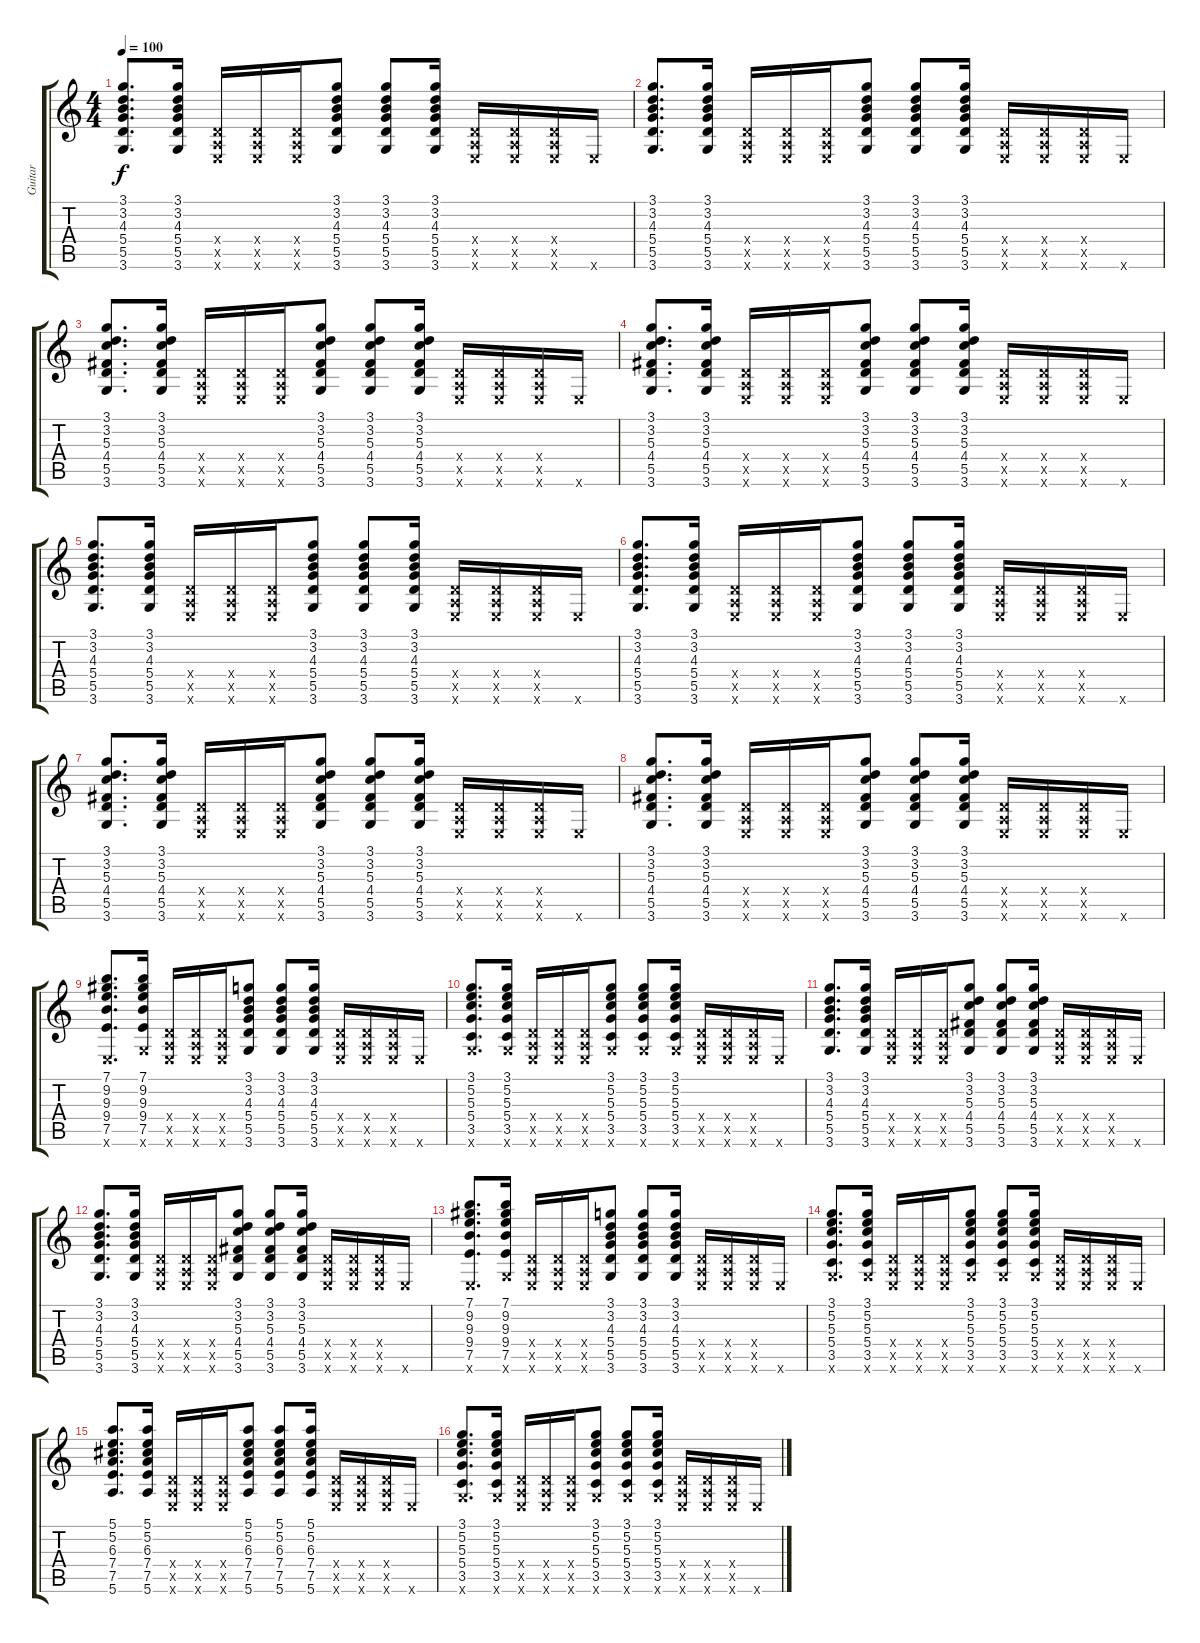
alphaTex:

\track ("Guitar" "Guitar") {instrument acousticguitarnylon}
\staff {score tabs}
\tuning (E4 B3 G3 D3 A2 E2) {hide}
\ts (4 4)
\tempo 100
\clef g2
\ks c
(3.1 3.2 4.3 5.4 5.5 3.6).8{d dy f} (3.1 3.2 4.3 5.4 5.5 3.6).16 (0.4{x} 0.5{x} 0.6{x}).16 (0.4{x} 0.5{x} 0.6{x}).16 (0.4{x} 0.5{x} 0.6{x}).16 (3.1 3.2 4.3 5.4 5.5 3.6).8 (3.1 3.2 4.3 5.4 5.5 3.6).8 (3.1 3.2 4.3 5.4 5.5 3.6).16 (0.4{x} 0.5{x} 0.6{x}).16 (0.4{x} 0.5{x} 0.6{x}).16 (0.4{x} 0.5{x} 0.6{x}).16 0.6{x}.16 |
(3.1 3.2 4.3 5.4 5.5 3.6).8{d} (3.1 3.2 4.3 5.4 5.5 3.6).16 (0.4{x} 0.5{x} 0.6{x}).16 (0.4{x} 0.5{x} 0.6{x}).16 (0.4{x} 0.5{x} 0.6{x}).16 (3.1 3.2 4.3 5.4 5.5 3.6).8 (3.1 3.2 4.3 5.4 5.5 3.6).8 (3.1 3.2 4.3 5.4 5.5 3.6).16 (0.4{x} 0.5{x} 0.6{x}).16 (0.4{x} 0.5{x} 0.6{x}).16 (0.4{x} 0.5{x} 0.6{x}).16 0.6{x}.16 |
(3.1 3.2 5.3 4.4 5.5 3.6).8{d} (3.1 3.2 5.3 4.4 5.5 3.6).16 (0.4{x} 0.5{x} 0.6{x}).16 (0.4{x} 0.5{x} 0.6{x}).16 (0.4{x} 0.5{x} 0.6{x}).16 (3.1 3.2 5.3 4.4 5.5 3.6).8 (3.1 3.2 5.3 4.4 5.5 3.6).8 (3.1 3.2 5.3 4.4 5.5 3.6).16 (0.4{x} 0.5{x} 0.6{x}).16 (0.4{x} 0.5{x} 0.6{x}).16 (0.4{x} 0.5{x} 0.6{x}).16 0.6{x}.16 |
(3.1 3.2 5.3 4.4 5.5 3.6).8{d} (3.1 3.2 5.3 4.4 5.5 3.6).16 (0.4{x} 0.5{x} 0.6{x}).16 (0.4{x} 0.5{x} 0.6{x}).16 (0.4{x} 0.5{x} 0.6{x}).16 (3.1 3.2 5.3 4.4 5.5 3.6).8 (3.1 3.2 5.3 4.4 5.5 3.6).8 (3.1 3.2 5.3 4.4 5.5 3.6).16 (0.4{x} 0.5{x} 0.6{x}).16 (0.4{x} 0.5{x} 0.6{x}).16 (0.4{x} 0.5{x} 0.6{x}).16 0.6{x}.16 |
(3.1 3.2 4.3 5.4 5.5 3.6).8{d} (3.1 3.2 4.3 5.4 5.5 3.6).16 (0.4{x} 0.5{x} 0.6{x}).16 (0.4{x} 0.5{x} 0.6{x}).16 (0.4{x} 0.5{x} 0.6{x}).16 (3.1 3.2 4.3 5.4 5.5 3.6).8 (3.1 3.2 4.3 5.4 5.5 3.6).8 (3.1 3.2 4.3 5.4 5.5 3.6).16 (0.4{x} 0.5{x} 0.6{x}).16 (0.4{x} 0.5{x} 0.6{x}).16 (0.4{x} 0.5{x} 0.6{x}).16 0.6{x}.16 |
(3.1 3.2 4.3 5.4 5.5 3.6).8{d} (3.1 3.2 4.3 5.4 5.5 3.6).16 (0.4{x} 0.5{x} 0.6{x}).16 (0.4{x} 0.5{x} 0.6{x}).16 (0.4{x} 0.5{x} 0.6{x}).16 (3.1 3.2 4.3 5.4 5.5 3.6).8 (3.1 3.2 4.3 5.4 5.5 3.6).8 (3.1 3.2 4.3 5.4 5.5 3.6).16 (0.4{x} 0.5{x} 0.6{x}).16 (0.4{x} 0.5{x} 0.6{x}).16 (0.4{x} 0.5{x} 0.6{x}).16 0.6{x}.16 |
(3.1 3.2 5.3 4.4 5.5 3.6).8{d} (3.1 3.2 5.3 4.4 5.5 3.6).16 (0.4{x} 0.5{x} 0.6{x}).16 (0.4{x} 0.5{x} 0.6{x}).16 (0.4{x} 0.5{x} 0.6{x}).16 (3.1 3.2 5.3 4.4 5.5 3.6).8 (3.1 3.2 5.3 4.4 5.5 3.6).8 (3.1 3.2 5.3 4.4 5.5 3.6).16 (0.4{x} 0.5{x} 0.6{x}).16 (0.4{x} 0.5{x} 0.6{x}).16 (0.4{x} 0.5{x} 0.6{x}).16 0.6{x}.16 |
(3.1 3.2 5.3 4.4 5.5 3.6).8{d} (3.1 3.2 5.3 4.4 5.5 3.6).16 (0.4{x} 0.5{x} 0.6{x}).16 (0.4{x} 0.5{x} 0.6{x}).16 (0.4{x} 0.5{x} 0.6{x}).16 (3.1 3.2 5.3 4.4 5.5 3.6).8 (3.1 3.2 5.3 4.4 5.5 3.6).8 (3.1 3.2 5.3 4.4 5.5 3.6).16 (0.4{x} 0.5{x} 0.6{x}).16 (0.4{x} 0.5{x} 0.6{x}).16 (0.4{x} 0.5{x} 0.6{x}).16 0.6{x}.16 |
(7.1 9.2 9.3 9.4 7.5 0.6{x}).8{d} (7.1 9.2 9.3 9.4 7.5 3.6{x}).16 (0.4{x} 0.5{x} 0.6{x}).16 (0.4{x} 0.5{x} 0.6{x}).16 (0.4{x} 0.5{x} 0.6{x}).16 (3.1 3.2 4.3 5.4 5.5 3.6).8 (3.1 3.2 4.3 5.4 5.5 3.6).8 (3.1 3.2 4.3 5.4 5.5 3.6).16 (0.4{x} 0.5{x} 0.6{x}).16 (0.4{x} 0.5{x} 0.6{x}).16 (0.4{x} 0.5{x} 0.6{x}).16 0.6{x}.16 |
(3.1 5.2 5.3 5.4 3.5 3.6{x}).8{d} (3.1 5.2 5.3 5.4 3.5 3.6{x}).16 (0.4{x} 0.5{x} 0.6{x}).16 (0.4{x} 0.5{x} 0.6{x}).16 (0.4{x} 0.5{x} 0.6{x}).16 (3.1 5.2 5.3 5.4 3.5 3.6{x}).8 (3.1 5.2 5.3 5.4 3.5 3.6{x}).8 (3.1 5.2 5.3 5.4 3.5 3.6{x}).16 (0.4{x} 0.5{x} 0.6{x}).16 (0.4{x} 0.5{x} 0.6{x}).16 (0.4{x} 0.5{x} 0.6{x}).16 0.6{x}.16 |
(3.1 3.2 4.3 5.4 5.5 3.6).8{d} (3.1 3.2 4.3 5.4 5.5 3.6).16 (0.4{x} 0.5{x} 0.6{x}).16 (0.4{x} 0.5{x} 0.6{x}).16 (0.4{x} 0.5{x} 0.6{x}).16 (3.1 3.2 5.3 4.4 5.5 3.6).8 (3.1 3.2 5.3 4.4 5.5 3.6).8 (3.1 3.2 5.3 4.4 5.5 3.6).16 (0.4{x} 0.5{x} 0.6{x}).16 (0.4{x} 0.5{x} 0.6{x}).16 (0.4{x} 0.5{x} 0.6{x}).16 0.6{x}.16 |
(3.1 3.2 4.3 5.4 5.5 3.6).8{d} (3.1 3.2 4.3 5.4 5.5 3.6).16 (0.4{x} 0.5{x} 0.6{x}).16 (0.4{x} 0.5{x} 0.6{x}).16 (0.4{x} 0.5{x} 0.6{x}).16 (3.1 3.2 5.3 4.4 5.5 3.6).8 (3.1 3.2 5.3 4.4 5.5 3.6).8 (3.1 3.2 5.3 4.4 5.5 3.6).16 (0.4{x} 0.5{x} 0.6{x}).16 (0.4{x} 0.5{x} 0.6{x}).16 (0.4{x} 0.5{x} 0.6{x}).16 0.6{x}.16 |
(7.1 9.2 9.3 9.4 7.5 0.6{x}).8{d} (7.1 9.2 9.3 9.4 7.5 3.6{x}).16 (0.4{x} 0.5{x} 0.6{x}).16 (0.4{x} 0.5{x} 0.6{x}).16 (0.4{x} 0.5{x} 0.6{x}).16 (3.1 3.2 4.3 5.4 5.5 3.6).8 (3.1 3.2 4.3 5.4 5.5 3.6).8 (3.1 3.2 4.3 5.4 5.5 3.6).16 (0.4{x} 0.5{x} 0.6{x}).16 (0.4{x} 0.5{x} 0.6{x}).16 (0.4{x} 0.5{x} 0.6{x}).16 0.6{x}.16 |
(3.1 5.2 5.3 5.4 3.5 3.6{x}).8{d} (3.1 5.2 5.3 5.4 3.5 3.6{x}).16 (0.4{x} 0.5{x} 0.6{x}).16 (0.4{x} 0.5{x} 0.6{x}).16 (0.4{x} 0.5{x} 0.6{x}).16 (3.1 5.2 5.3 5.4 3.5 3.6{x}).8 (3.1 5.2 5.3 5.4 3.5 3.6{x}).8 (3.1 5.2 5.3 5.4 3.5 3.6{x}).16 (0.4{x} 0.5{x} 0.6{x}).16 (0.4{x} 0.5{x} 0.6{x}).16 (0.4{x} 0.5{x} 0.6{x}).16 0.6{x}.16 |
(5.1 5.2 6.3 7.4 7.5 5.6).8{d} (5.1 5.2 6.3 7.4 7.5 5.6).16 (0.4{x} 0.5{x} 0.6{x}).16 (0.4{x} 0.5{x} 0.6{x}).16 (0.4{x} 0.5{x} 0.6{x}).16 (5.1 5.2 6.3 7.4 7.5 5.6).8 (5.1 5.2 6.3 7.4 7.5 5.6).8 (5.1 5.2 6.3 7.4 7.5 5.6).16 (0.4{x} 0.5{x} 0.6{x}).16 (0.4{x} 0.5{x} 0.6{x}).16 (0.4{x} 0.5{x} 0.6{x}).16 0.6{x}.16 |
(3.1 5.2 5.3 5.4 3.5 3.6{x}).8{d} (3.1 5.2 5.3 5.4 3.5 3.6{x}).16 (0.4{x} 0.5{x} 0.6{x}).16 (0.4{x} 0.5{x} 0.6{x}).16 (0.4{x} 0.5{x} 0.6{x}).16 (3.1 5.2 5.3 5.4 3.5 3.6{x}).8 (3.1 5.2 5.3 5.4 3.5 3.6{x}).8 (3.1 5.2 5.3 5.4 3.5 3.6{x}).16 (0.4{x} 0.5{x} 0.6{x}).16 (0.4{x} 0.5{x} 0.6{x}).16 (0.4{x} 0.5{x} 0.6{x}).16 0.6{x}.16
